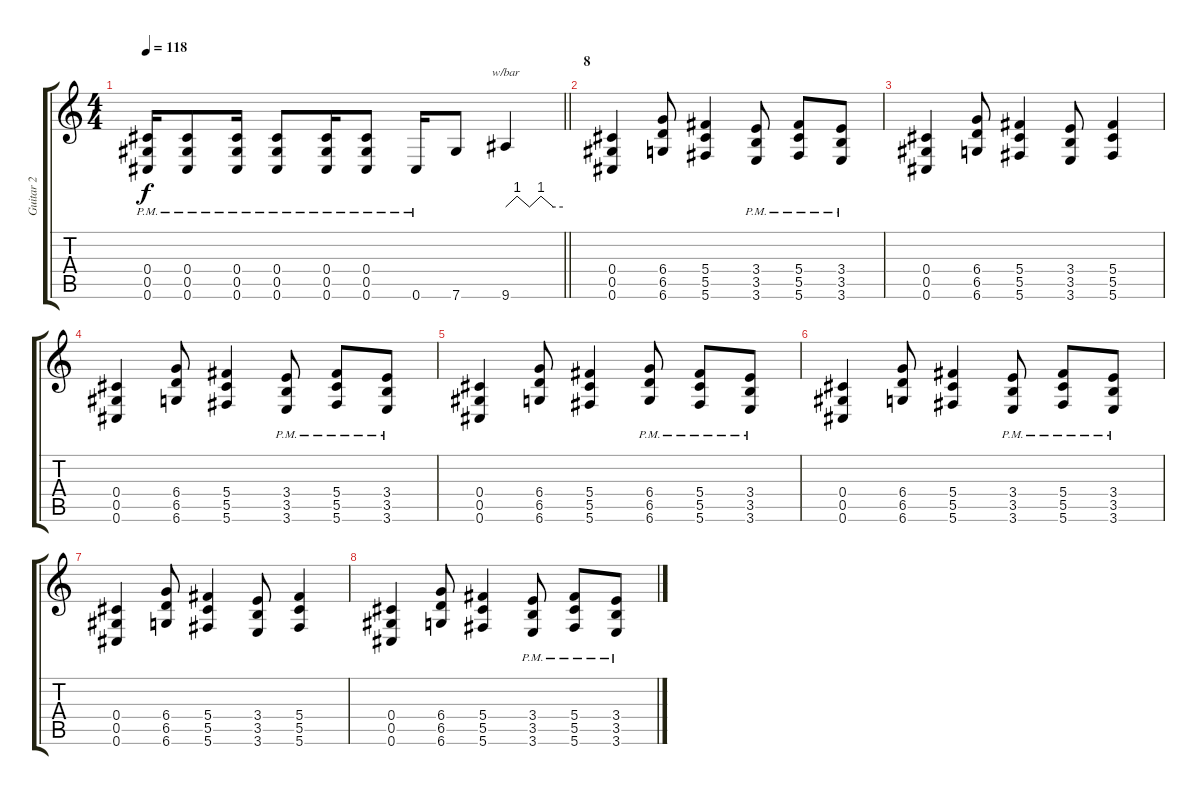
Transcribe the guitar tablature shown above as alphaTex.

\track ("Guitar 2" "Guitar 2") {instrument overdrivenguitar}
\staff {score tabs}
\tuning (E4 B3 G3 Db3 Ab2 Db2) {hide}
\ts (4 4)
\tempo 118
\clef g2
\barLineRight lightlight
\ks c
(0.4{pm} 0.5{pm} 0.6{pm}).16{dy f} (0.4{pm} 0.5{pm} 0.6{pm}).8 (0.4{pm} 0.5{pm} 0.6{pm}).16 (0.4{pm} 0.5{pm} 0.6{pm}).8 (0.4{pm} 0.5{pm} 0.6{pm}).16 (0.4{pm} 0.5{pm} 0.6{pm}).8 0.6{pm}.16 7.6.8 9.6.4{tbe (custom default 0 0 12 4 25 0 37 4 50 0 60 0)} |
\section ("" "8")
(0.4 0.5 0.6).4 (6.4 6.5 6.6).8 (5.4 5.5 5.6).4 (3.4{pm} 3.5{pm} 3.6{pm}).8 (5.4{pm} 5.5{pm} 5.6{pm}).8 (3.4{pm} 3.5{pm} 3.6{pm}).8 |
(0.4 0.5 0.6).4 (6.4 6.5 6.6).8 (5.4 5.5 5.6).4 (3.4 3.5 3.6).8 (5.4 5.5 5.6).4 |
(0.4 0.5 0.6).4 (6.4 6.5 6.6).8 (5.4 5.5 5.6).4 (3.4{pm} 3.5{pm} 3.6{pm}).8 (5.4{pm} 5.5{pm} 5.6{pm}).8 (3.4{pm} 3.5{pm} 3.6{pm}).8 |
(0.4 0.5 0.6).4 (6.4 6.5 6.6).8 (5.4 5.5 5.6).4 (6.4{pm} 6.5{pm} 6.6{pm}).8 (5.4{pm} 5.5{pm} 5.6{pm}).8 (3.4{pm} 3.5{pm} 3.6{pm}).8 |
(0.4 0.5 0.6).4 (6.4 6.5 6.6).8 (5.4 5.5 5.6).4 (3.4{pm} 3.5{pm} 3.6{pm}).8 (5.4{pm} 5.5{pm} 5.6{pm}).8 (3.4{pm} 3.5{pm} 3.6{pm}).8 |
(0.4 0.5 0.6).4 (6.4 6.5 6.6).8 (5.4 5.5 5.6).4 (3.4 3.5 3.6).8 (5.4 5.5 5.6).4 |
(0.4 0.5 0.6).4 (6.4 6.5 6.6).8 (5.4 5.5 5.6).4 (3.4{pm} 3.5{pm} 3.6{pm}).8 (5.4{pm} 5.5{pm} 5.6{pm}).8 (3.4{pm} 3.5{pm} 3.6{pm}).8
